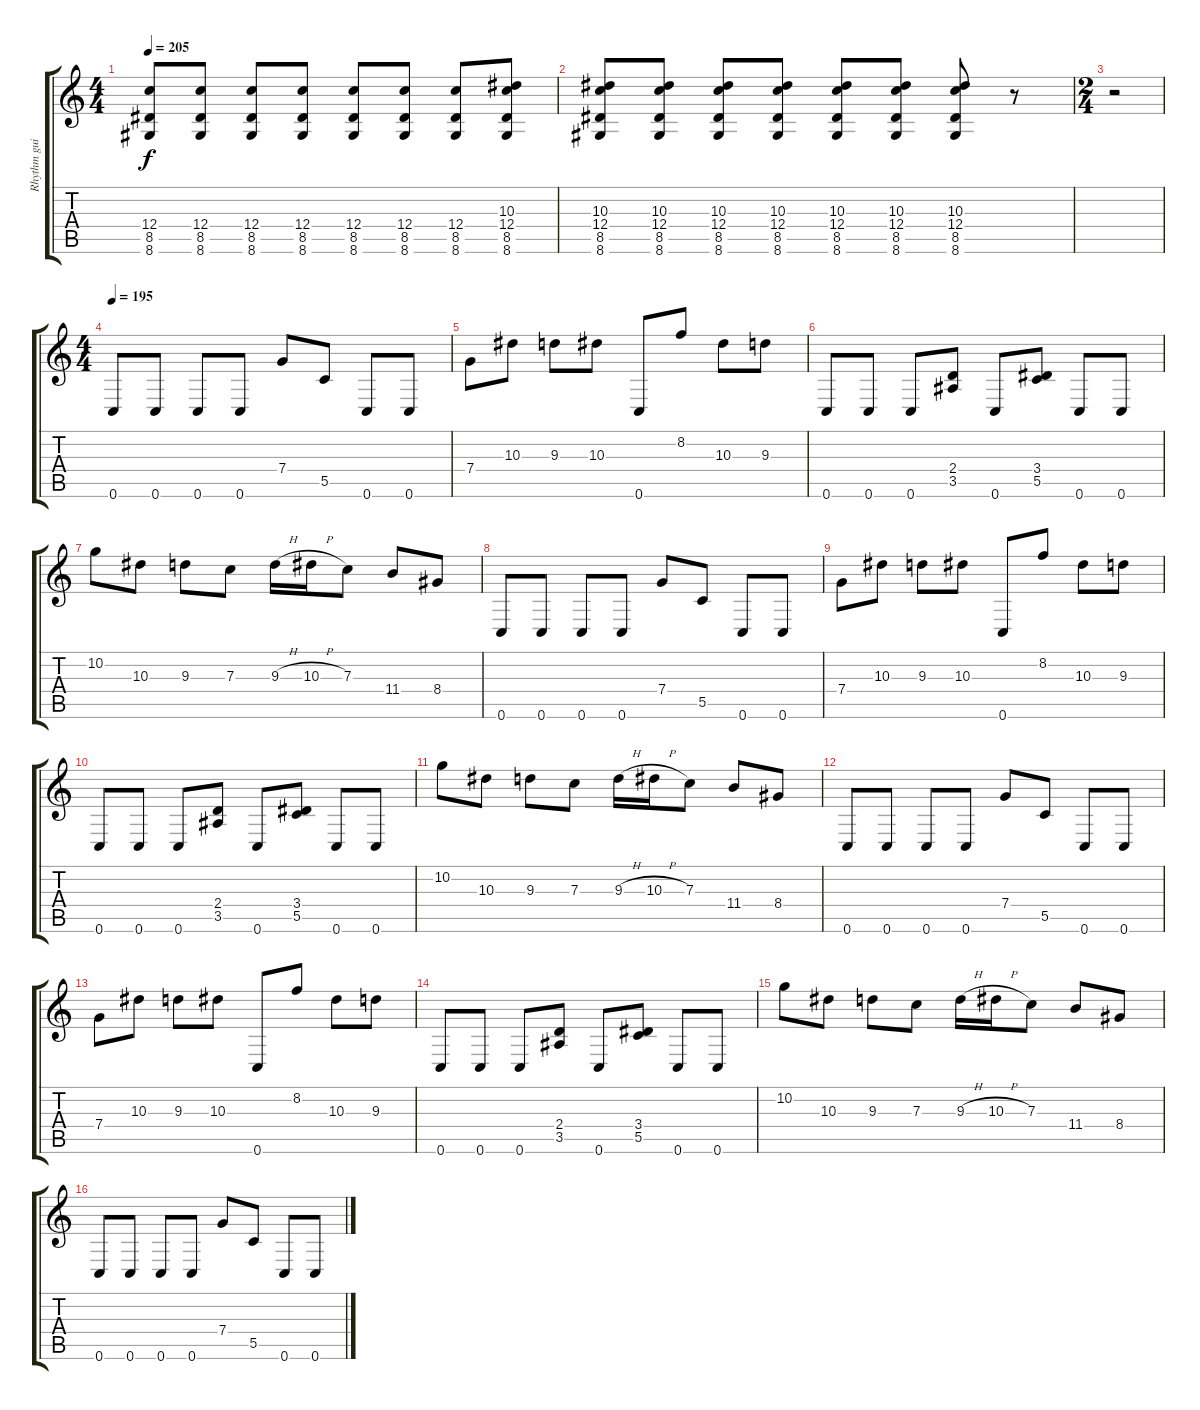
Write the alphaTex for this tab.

\track ("Rhythm guitar left" "Rhythm gui") {instrument distortionguitar}
\staff {score tabs}
\tuning (D4 A3 F3 C3 G2 C2) {hide}
\ts (4 4)
\tempo 205
\clef g2
\ks c
(12.4 8.5 8.6).8{dy f} (12.4 8.5 8.6).8 (12.4 8.5 8.6).8 (12.4 8.5 8.6).8 (12.4 8.5 8.6).8 (12.4 8.5 8.6).8 (12.4 8.5 8.6).8 (10.3 12.4 8.5 8.6).8 |
(10.3 12.4 8.5 8.6).8 (10.3 12.4 8.5 8.6).8 (10.3 12.4 8.5 8.6).8 (10.3 12.4 8.5 8.6).8 (10.3 12.4 8.5 8.6).8 (10.3 12.4 8.5 8.6).8 (10.3 12.4 8.5 8.6).8 r.8 |
\ts (2 4)
r.2 |
\ts (4 4)
\tempo 195
0.6.8 0.6.8 0.6.8 0.6.8 7.4.8 5.5.8 0.6.8 0.6.8 |
7.4.8 10.3.8 9.3.8 10.3.8 0.6.8 8.2.8 10.3.8 9.3.8 |
0.6.8 0.6.8 0.6.8 (2.4 3.5).8 0.6.8 (3.4 5.5).8 0.6.8 0.6.8 |
10.2.8 10.3.8 9.3.8 7.3.8 9.3{h}.16 10.3{h}.16 7.3.8 11.4.8 8.4.8 |
0.6.8 0.6.8 0.6.8 0.6.8 7.4.8 5.5.8 0.6.8 0.6.8 |
7.4.8 10.3.8 9.3.8 10.3.8 0.6.8 8.2.8 10.3.8 9.3.8 |
0.6.8 0.6.8 0.6.8 (2.4 3.5).8 0.6.8 (3.4 5.5).8 0.6.8 0.6.8 |
10.2.8 10.3.8 9.3.8 7.3.8 9.3{h}.16 10.3{h}.16 7.3.8 11.4.8 8.4.8 |
0.6.8 0.6.8 0.6.8 0.6.8 7.4.8 5.5.8 0.6.8 0.6.8 |
7.4.8 10.3.8 9.3.8 10.3.8 0.6.8 8.2.8 10.3.8 9.3.8 |
0.6.8 0.6.8 0.6.8 (2.4 3.5).8 0.6.8 (3.4 5.5).8 0.6.8 0.6.8 |
10.2.8 10.3.8 9.3.8 7.3.8 9.3{h}.16 10.3{h}.16 7.3.8 11.4.8 8.4.8 |
0.6.8 0.6.8 0.6.8 0.6.8 7.4.8 5.5.8 0.6.8 0.6.8
